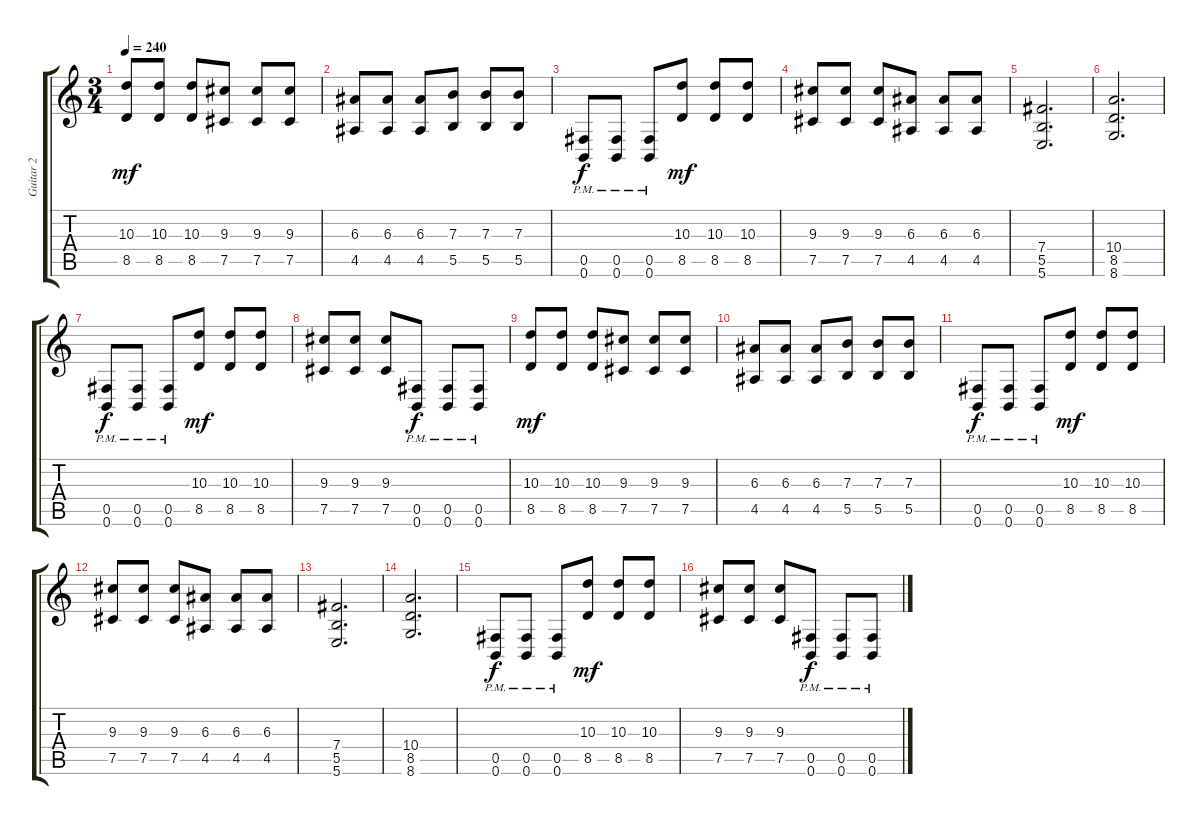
\track ("Guitar 2" "Guitar 2") {instrument distortionguitar}
\staff {score tabs}
\tuning (Db4 Ab3 E3 B2 Gb2 B1) {hide}
\ts (3 4)
\tempo 240
\clef g2
\ks c
(10.3 8.5).8{dy mf} (10.3 8.5).8 (10.3 8.5).8 (9.3 7.5).8 (9.3 7.5).8 (9.3 7.5).8 |
(6.3 4.5).8 (6.3 4.5).8 (6.3 4.5).8 (7.3 5.5).8 (7.3 5.5).8 (7.3 5.5).8 |
(0.5{pm} 0.6{pm}).8{dy f} (0.5{pm} 0.6{pm}).8 (0.5{pm} 0.6{pm}).8 (10.3 8.5).8{dy mf} (10.3 8.5).8 (10.3 8.5).8 |
(9.3 7.5).8 (9.3 7.5).8 (9.3 7.5).8 (6.3 4.5).8 (6.3 4.5).8 (6.3 4.5).8 |
(7.4 5.5 5.6).2{d} |
(10.4 8.5 8.6).2{d} |
(0.5{pm} 0.6{pm}).8{dy f} (0.5{pm} 0.6{pm}).8 (0.5{pm} 0.6{pm}).8 (10.3 8.5).8{dy mf} (10.3 8.5).8 (10.3 8.5).8 |
(9.3 7.5).8 (9.3 7.5).8 (9.3 7.5).8 (0.5{pm} 0.6{pm}).8{dy f} (0.5{pm} 0.6{pm}).8 (0.5{pm} 0.6{pm}).8 |
(10.3 8.5).8{dy mf} (10.3 8.5).8 (10.3 8.5).8 (9.3 7.5).8 (9.3 7.5).8 (9.3 7.5).8 |
(6.3 4.5).8 (6.3 4.5).8 (6.3 4.5).8 (7.3 5.5).8 (7.3 5.5).8 (7.3 5.5).8 |
(0.5{pm} 0.6{pm}).8{dy f} (0.5{pm} 0.6{pm}).8 (0.5{pm} 0.6{pm}).8 (10.3 8.5).8{dy mf} (10.3 8.5).8 (10.3 8.5).8 |
(9.3 7.5).8 (9.3 7.5).8 (9.3 7.5).8 (6.3 4.5).8 (6.3 4.5).8 (6.3 4.5).8 |
(7.4 5.5 5.6).2{d} |
(10.4 8.5 8.6).2{d} |
(0.5{pm} 0.6{pm}).8{dy f} (0.5{pm} 0.6{pm}).8 (0.5{pm} 0.6{pm}).8 (10.3 8.5).8{dy mf} (10.3 8.5).8 (10.3 8.5).8 |
(9.3 7.5).8 (9.3 7.5).8 (9.3 7.5).8 (0.5{pm} 0.6{pm}).8{dy f} (0.5{pm} 0.6{pm}).8 (0.5{pm} 0.6{pm}).8
